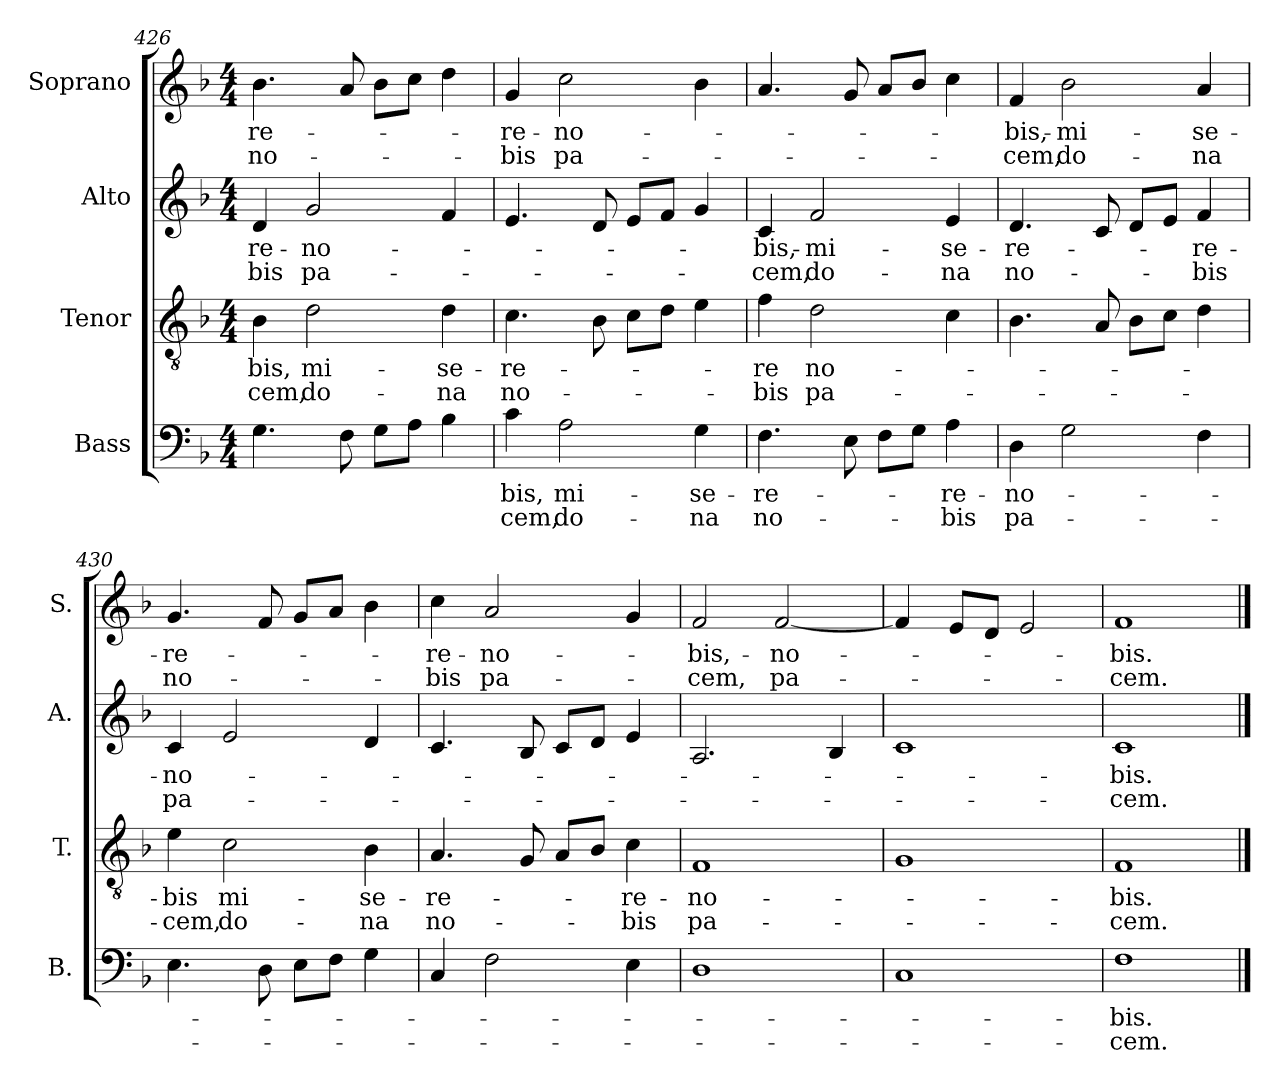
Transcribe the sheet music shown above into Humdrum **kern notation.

**kern	**text	**text	**kern	**text	**text	**kern	**text	**text	**kern	**text	**text
*part4	*part4	*part4	*part3	*part3	*part3	*part2	*part2	*part2	*part1	*part1	*part1
*staff4	*staff4	*staff4	*staff3	*staff3	*staff3	*staff2	*staff2	*staff2	*staff1	*staff1	*staff1
*I"Bass	*	*	*I"Tenor	*	*	*I"Alto	*	*	*I"Soprano	*	*
*I'B.	*	*	*I'T.	*	*	*I'A.	*	*	*I'S.	*	*
!!LO:LB:g=z
*clefF4	*	*	*clefGv2	*	*	*clefG2	*	*	*clefG2	*	*
*	*	*	*ITrd7c12	*	*	*	*	*	*	*	*
*k[b-]	*	*	*k[b-]	*	*	*k[b-]	*	*	*k[b-]	*	*
*F:	*	*	*F:	*	*	*F:	*	*	*F:	*	*
*M4/4	*	*	*M4/4	*	*	*M4/4	*	*	*M4/4	*	*
=426	=426	=426	=426	=426	=426	=426	=426	=426	=426	=426	=426
!	!	!	!	!LO:LY:b	!LO:LY:b	!	!LO:LY:b	!LO:LY:b	!	!LO:LY:b	!LO:LY:b
4.G\	.	.	4BB-\	-bis,	-cem,	4d/	-re-	-bis	4.b-\	-re-	no-
!	!	!	!	!LO:LY:b	!LO:LY:b	!	!LO:LY:b	!LO:LY:b	!	!	!
.	.	.	2D\	mi-	do-	2g/	-no-	pa-	.	.	.
8F\	.	.	.	.	.	.	.	.	8a/	.	.
8G\L	.	.	.	.	.	.	.	.	8b-\L	.	.
8A\J	.	.	.	.	.	.	.	.	8cc\J	.	.
!	!	!	!	!LO:LY:b	!LO:LY:b	!	!	!	!	!	!
4B-\	.	.	4D\	-se-	-na	4f/	.	.	4dd\	.	.
=427	=427	=427	=427	=427	=427	=427	=427	=427	=427	=427	=427
!	!LO:LY:b	!LO:LY:b	!	!LO:LY:b	!LO:LY:b	!	!	!	!	!LO:LY:b	!LO:LY:b
4c\	-bis,	-cem,	4.C\	-re-	no-	4.e/	.	.	4g/	-re-	-bis
!	!LO:LY:b	!LO:LY:b	!	!	!	!	!	!	!	!LO:LY:b	!LO:LY:b
2A\	mi-	do-	.	.	.	.	.	.	2cc\	-no-	pa-
.	.	.	8BB-\	.	.	8d/	.	.	.	.	.
.	.	.	8C\L	.	.	8e/L	.	.	.	.	.
.	.	.	8D\J	.	.	8f/J	.	.	.	.	.
!	!LO:LY:b	!LO:LY:b	!	!	!	!	!	!	!	!	!
4G\	-se-	-na	4E\	.	.	4g/	.	.	4b-\	.	.
=428	=428	=428	=428	=428	=428	=428	=428	=428	=428	=428	=428
!	!LO:LY:b	!LO:LY:b	!	!LO:LY:b	!LO:LY:b	!	!LO:LY:b	!LO:LY:b	!	!	!
4.F\	-re-	no-	4F\	-re	-bis	4c/	-bis,-	-cem,	4.a/	.	.
!	!	!	!	!LO:LY:b	!LO:LY:b	!	!LO:LY:b	!LO:LY:b	!	!	!
.	.	.	2D\	no-	pa-	2f/	-mi-	do-	.	.	.
8E\	.	.	.	.	.	.	.	.	8g/	.	.
8F\L	.	.	.	.	.	.	.	.	8a/L	.	.
8G\J	.	.	.	.	.	.	.	.	8b-/J	.	.
!	!LO:LY:b	!LO:LY:b	!	!	!	!	!LO:LY:b	!LO:LY:b	!	!	!
4A\	-re-	-bis	4C\	.	.	4e/	-se-	-na	4cc\	.	.
=429	=429	=429	=429	=429	=429	=429	=429	=429	=429	=429	=429
!	!LO:LY:b	!LO:LY:b	!	!	!	!	!LO:LY:b	!LO:LY:b	!	!LO:LY:b	!LO:LY:b
4D\	-no-	pa-	4.BB-\	.	.	4.d/	-re-	no-	4f/	-bis,-	-cem,
!	!	!	!	!	!	!	!	!	!	!LO:LY:b	!LO:LY:b
2G\	.	.	.	.	.	.	.	.	2b-\	-mi-	do-
.	.	.	8AA/	.	.	8c/	.	.	.	.	.
.	.	.	8BB-\L	.	.	8d/L	.	.	.	.	.
.	.	.	8C\J	.	.	8e/J	.	.	.	.	.
!	!	!	!	!	!	!	!LO:LY:b	!LO:LY:b	!	!LO:LY:b	!LO:LY:b
4F\	.	.	4D\	.	.	4f/	-re-	-bis	4a/	-se-	-na
!!LO:PB:g=z
=430	=430	=430	=430	=430	=430	=430	=430	=430	=430	=430	=430
!	!	!	!	!LO:LY:b	!LO:LY:b	!	!LO:LY:b	!LO:LY:b	!	!LO:LY:b	!LO:LY:b
4.E\	.	.	4E\	-bis	-cem,	4c/	-no-	pa-	4.g/	-re-	no-
!	!	!	!	!LO:LY:b	!LO:LY:b	!	!	!	!	!	!
.	.	.	2C\	mi-	do-	2e/	.	.	.	.	.
8D\	.	.	.	.	.	.	.	.	8f/	.	.
8E\L	.	.	.	.	.	.	.	.	8g/L	.	.
8F\J	.	.	.	.	.	.	.	.	8a/J	.	.
!	!	!	!	!LO:LY:b	!LO:LY:b	!	!	!	!	!	!
4G\	.	.	4BB-\	-se-	-na	4d/	.	.	4b-\	.	.
=431	=431	=431	=431	=431	=431	=431	=431	=431	=431	=431	=431
!	!	!	!	!LO:LY:b	!LO:LY:b	!	!	!	!	!LO:LY:b	!LO:LY:b
4C/	.	.	4.AA/	-re-	no-	4.c/	.	.	4cc\	-re-	-bis
!	!	!	!	!	!	!	!	!	!	!LO:LY:b	!LO:LY:b
2F\	.	.	.	.	.	.	.	.	2a/	-no-	pa-
.	.	.	8GG/	.	.	8B-/	.	.	.	.	.
.	.	.	8AA/L	.	.	8c/L	.	.	.	.	.
.	.	.	8BB-/J	.	.	8d/J	.	.	.	.	.
!	!	!	!	!LO:LY:b	!LO:LY:b	!	!	!	!	!	!
4E\	.	.	4C\	-re-	-bis	4e/	.	.	4g/	.	.
=432	=432	=432	=432	=432	=432	=432	=432	=432	=432	=432	=432
!	!	!	!	!LO:LY:b	!LO:LY:b	!	!	!	!	!LO:LY:b	!LO:LY:b
1D	.	.	1FF	-no-	pa-	2.A/	.	.	2f/	-bis,-	-cem,
!	!	!	!	!	!	!	!	!	!	!LO:LY:b	!LO:LY:b
.	.	.	.	.	.	.	.	.	[2f/	-no-	pa-
.	.	.	.	.	.	4B-/	.	.	.	.	.
=433	=433	=433	=433	=433	=433	=433	=433	=433	=433	=433	=433
1C	.	.	1GG	.	.	1c	.	.	4f/]	.	.
.	.	.	.	.	.	.	.	.	8e/L	.	.
.	.	.	.	.	.	.	.	.	8d/J	.	.
.	.	.	.	.	.	.	.	.	2e/	.	.
=434	=434	=434	=434	=434	=434	=434	=434	=434	=434	=434	=434
!	!LO:LY:b	!LO:LY:b	!	!LO:LY:b	!LO:LY:b	!	!LO:LY:b	!LO:LY:b	!	!LO:LY:b	!LO:LY:b
1F	-bis.-	-cem.	1FF	-bis.-	-cem.	1c	-bis.-	-cem.	1f	-bis.-	-cem.
==	==	==	==	==	==	==	==	==	==	==	==
*-	*-	*-	*-	*-	*-	*-	*-	*-	*-	*-	*-
